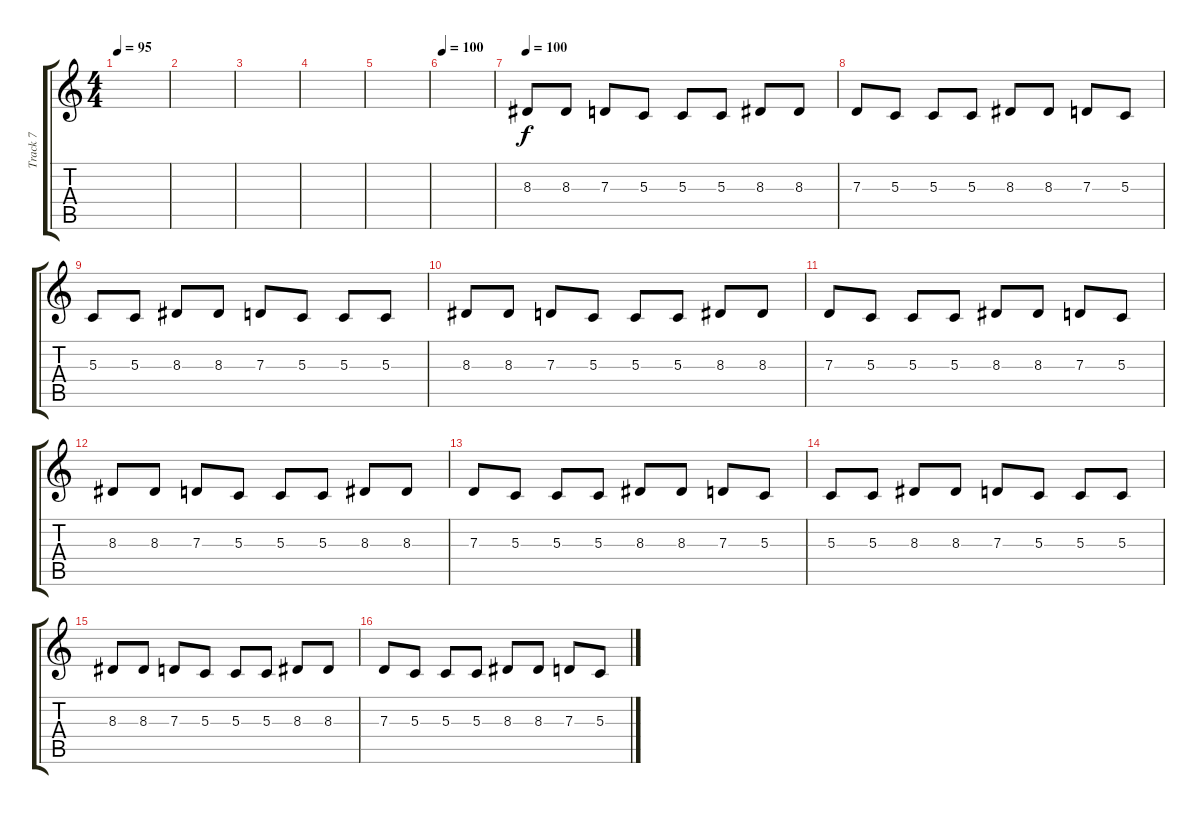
\track ("Track 7" "Track 7") {instrument orchestralharp}
\staff {score tabs}
\tuning (E4 B3 G3 D3 A2 E2) {hide}
\ts (4 4)
\tempo 95
\clef g2
\ks c
|
|
|
|
|
\tempo 100
|
\tempo 100
8.3.8 8.3.8 7.3.8 5.3.8 5.3.8 5.3.8 8.3.8 8.3.8 |
7.3.8 5.3.8 5.3.8 5.3.8 8.3.8 8.3.8 7.3.8 5.3.8 |
5.3.8 5.3.8 8.3.8 8.3.8 7.3.8 5.3.8 5.3.8 5.3.8 |
8.3.8 8.3.8 7.3.8 5.3.8 5.3.8 5.3.8 8.3.8 8.3.8 |
7.3.8 5.3.8 5.3.8 5.3.8 8.3.8 8.3.8 7.3.8 5.3.8 |
8.3.8{volume 8} 8.3.8 7.3.8 5.3.8 5.3.8 5.3.8 8.3.8 8.3.8 |
7.3.8 5.3.8 5.3.8 5.3.8 8.3.8 8.3.8 7.3.8 5.3.8 |
5.3.8 5.3.8 8.3.8 8.3.8 7.3.8 5.3.8 5.3.8 5.3.8 |
8.3.8{volume 3} 8.3.8 7.3.8 5.3.8 5.3.8 5.3.8 8.3.8 8.3.8 |
7.3.8{volume 0} 5.3.8 5.3.8 5.3.8 8.3.8 8.3.8 7.3.8 5.3.8
